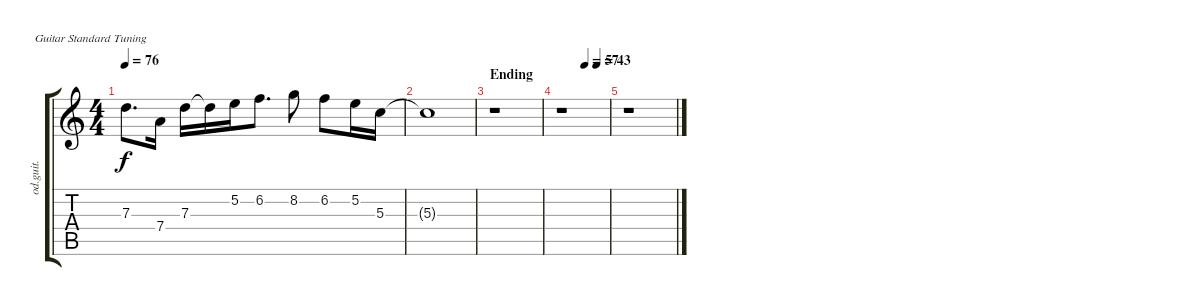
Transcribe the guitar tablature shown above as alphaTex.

\defaultSystemsLayout 4
\bracketExtendMode groupsimilarinstruments
\otherSystemsTrackNameOrientation horizontal
\track ("Janick Gers" "od.guit.") {instrument overdrivenguitar}
\staff {score tabs}
\tuning (E4 B3 G3 D3 A2 E2)
\ts (4 4)
\tempo 76
\clef g2
\ks c
7.3{t}.8{d dy f} 7.4.16 7.3.16 7.3{t}.16 5.2.16 6.2.8{d} 8.2.8 6.2.8 5.2.16 5.3.16 |
5.3{t}.1 |
\section ("" "Ending")
r.1 |
\tempo (57 0.5)
\tempo (43 0.75)
r.1 |
r.1
